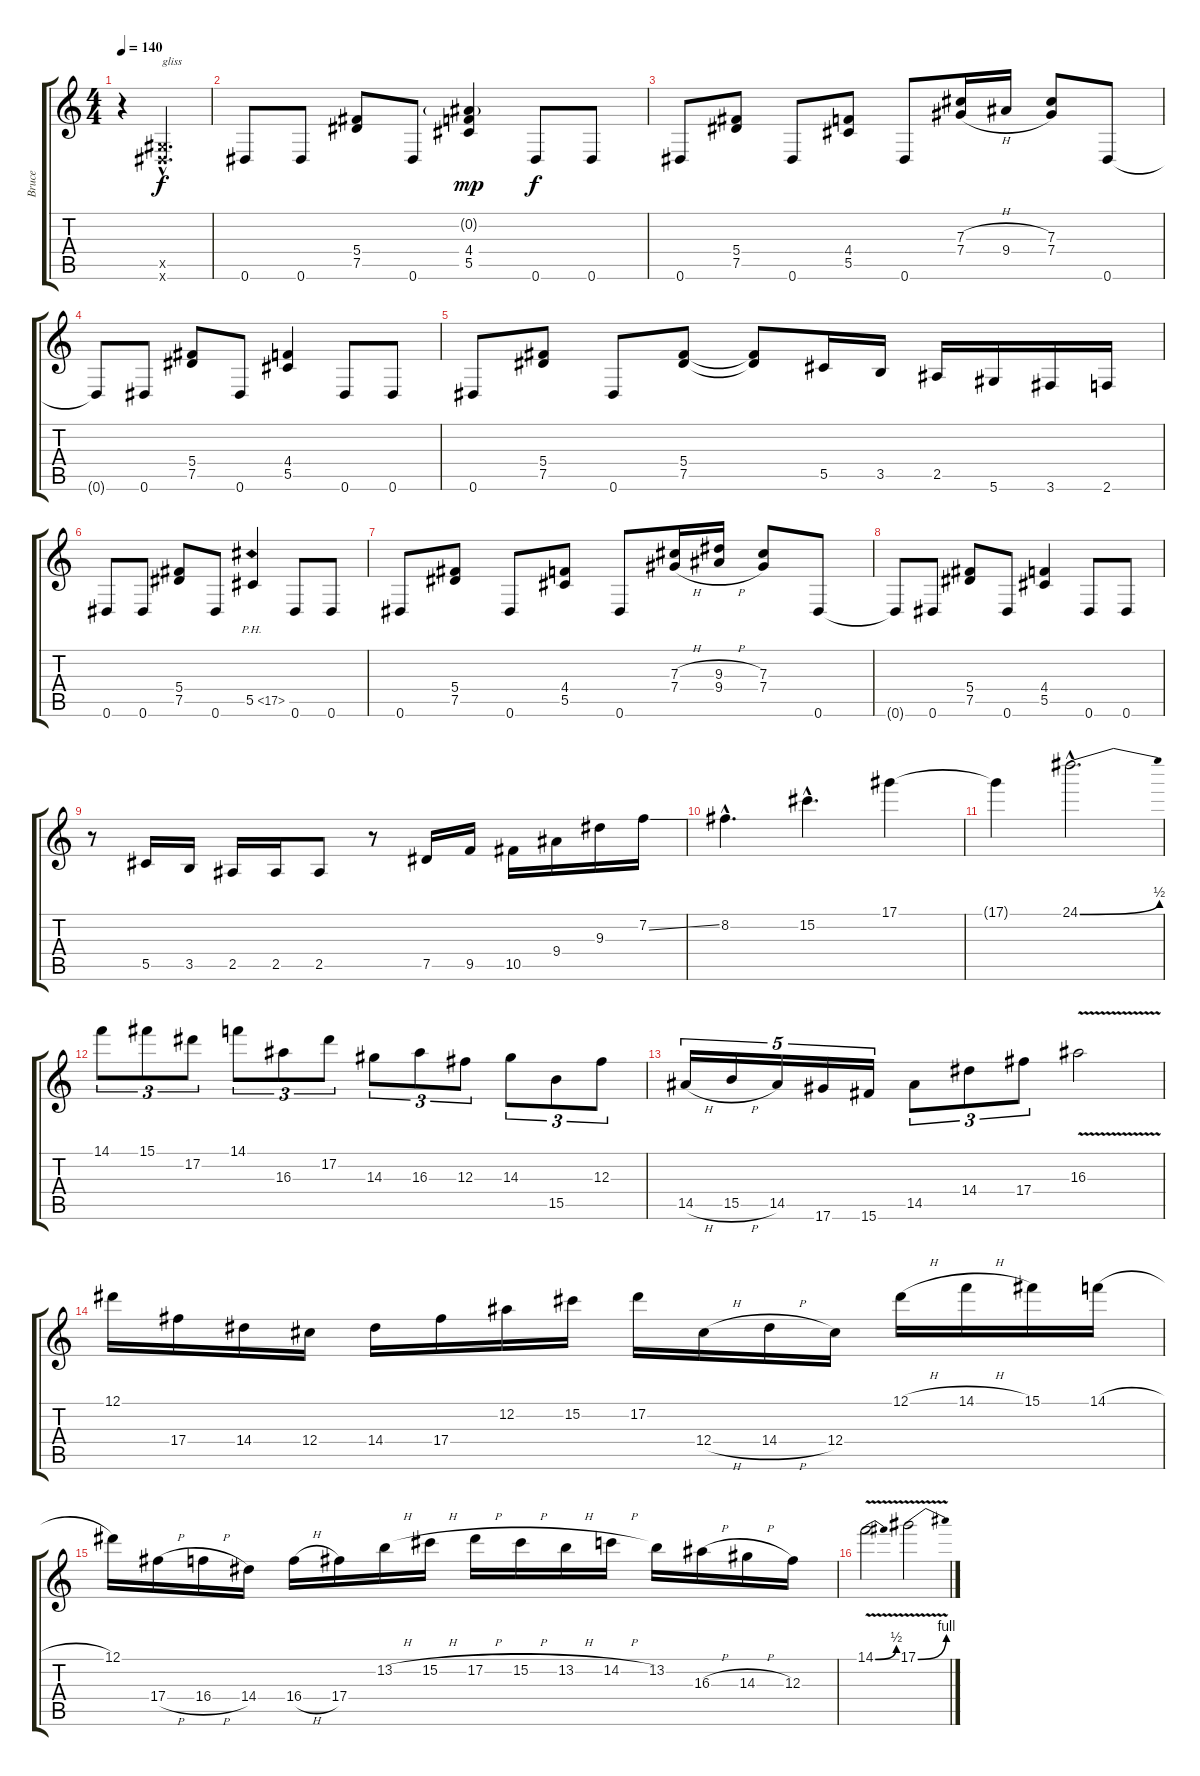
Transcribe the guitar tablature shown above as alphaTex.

\track ("Bruce" "Bruce") {instrument distortionguitar}
\staff {score tabs}
\tuning (Eb4 Bb3 Gb3 Db3 Ab2 Eb2) {hide}
\ts (4 4)
\tempo 140
\clef g2
\ks c
r.4{dy f instrument distortionguitar} (0.5{hac x} 0.6{hac x}).2{d txt "gliss"} |
0.6.8 0.6.8 (5.4 7.5).8 0.6.8 (0.2{g} 4.4 5.5).4{dy mp} 0.6.8{dy f} 0.6.8 |
0.6.8 (5.4 7.5).8 0.6.8 (4.4 5.5).8 0.6.8 (7.3{h} 7.4{h}).16 9.4{h}.16 (7.3 7.4).8 0.6.8 |
0.6{t}.8 0.6.8 (5.4 7.5).8 0.6.8 (4.4 5.5).4 0.6.8 0.6.8 |
0.6.8 (5.4 7.5).8 0.6.8 (5.4 7.5).8 (5.4{t} 7.5{t}).8 5.5.16 3.5.16 2.5.16 5.6.16 3.6.16 2.6.16 |
0.6.8 0.6.8 (5.4 7.5).8 0.6.8 5.5{ph 12}.4 0.6.8 0.6.8 |
0.6.8 (5.4 7.5).8 0.6.8 (4.4 5.5).8 0.6.8 (7.3{h} 7.4{h}).16 (9.3{h} 9.4{h}).16 (7.3 7.4).8 0.6.8 |
0.6{t}.8 0.6.8 (5.4 7.5).8 0.6.8 (4.4 5.5).4 0.6.8 0.6.8 |
r.8 5.5.16 3.5.16 2.5.16 2.5.16 2.5.8 r.8 7.5.16 9.5.16 10.5.16 9.4.16 9.3.16 7.2{ss}.16 |
8.2{hac}.4{d} 15.2{hac}.4{d} 17.1.4 |
17.1{t}.4 24.1{be (bend 0 0 60 2) hac}.2{d} |
14.1.8{tu (3 2)} 15.1.8{tu (3 2)} 17.2.8{tu (3 2)} 14.1.8{tu (3 2)} 16.3.8{tu (3 2)} 17.2.8{tu (3 2)} 14.3.8{tu (3 2)} 16.3.8{tu (3 2)} 12.3.8{tu (3 2)} 14.3.8{tu (3 2)} 15.5.8{tu (3 2)} 12.3.8{tu (3 2)} |
14.5{h}.16{tu (5 4)} 15.5{h}.16{tu (5 4)} 14.5.16{tu (5 4)} 17.6.16{tu (5 4)} 15.6.16{tu (5 4)} 14.5.8{tu (3 2)} 14.4.8{tu (3 2)} 17.4.8{tu (3 2)} 16.3{v}.2 |
12.1.16 17.4.16 14.4.16 12.4.16 14.4.16 17.4.16 12.2.16 15.2.16 17.2.16 12.4{h}.16 14.4{h}.16 12.4.16 12.1{h}.16 14.1{h}.16 15.1.16 14.1{h}.16 |
12.1.16 17.4{h}.16 16.4{h}.16 14.4.16 16.4{h}.16 17.4.16 13.2{h}.16 15.2{h}.16 17.2{h}.16 15.2{h}.16 13.2{h}.16 14.2{h}.16 13.2.16 16.3{h}.16 14.3{h}.16 12.3.16 |
14.1{be (bend 0 0 60 2) v}.2 17.1{be (bend 0 0 60 4) v}.2
